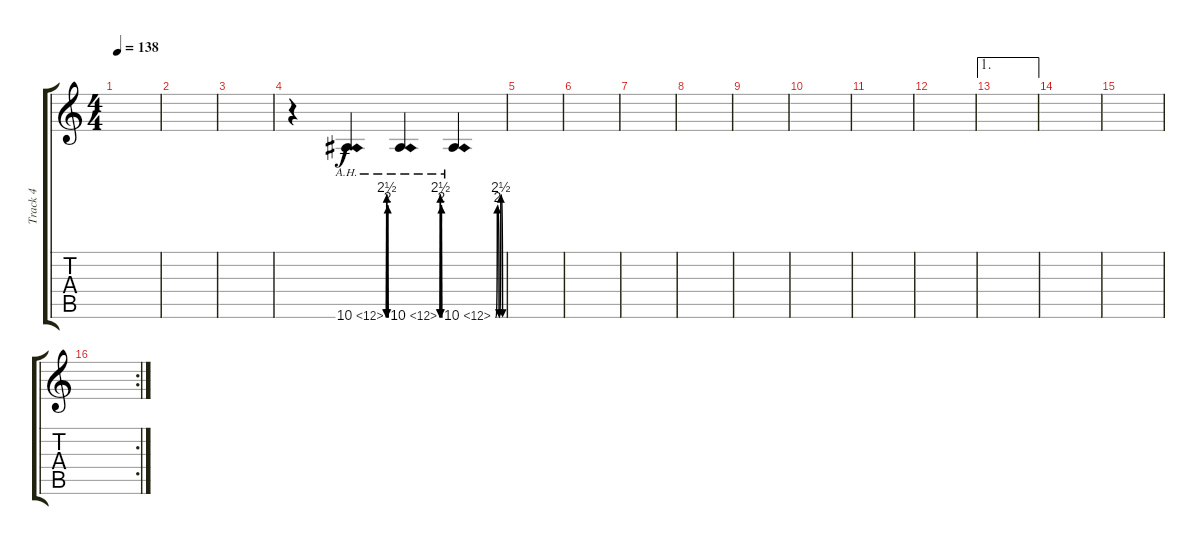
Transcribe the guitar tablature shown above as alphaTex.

\track ("Track 4" "Track 4") {instrument distortionguitar}
\staff {score tabs}
\tuning (D4 A3 F3 C3 G2 C2) {hide}
\ts (4 4)
\tempo 138
\clef g2
\ks c
|
|
|
r.4 10.6{be (custom 0 0 15 8 30 0 45 10 60 0) ah 2}.4 10.6{be (custom 0 0 15 8 30 0 45 10 60 0) ah 2}.4 10.6{be (custom 0 0 15 8 30 0 45 10 60 0) ah 2}.4 |
|
|
|
|
|
|
|
|
\ae 1
|
|
|
\rc 2
